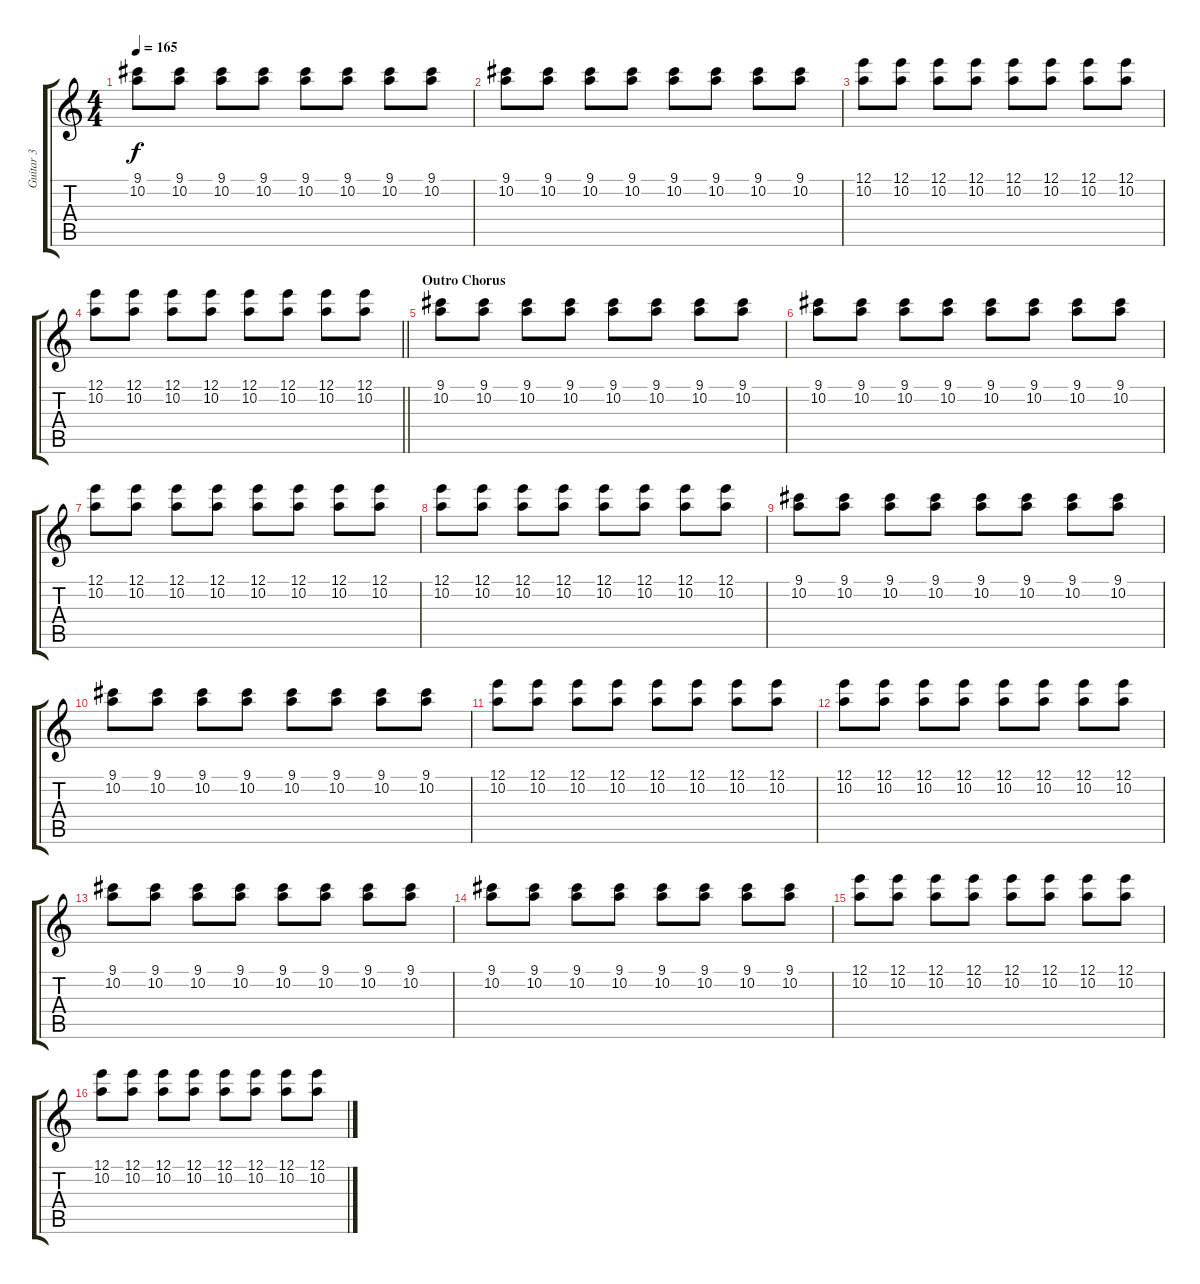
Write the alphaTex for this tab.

\track ("Guitar 3" "Guitar 3") {instrument distortionguitar}
\staff {score tabs}
\tuning (E4 B3 G3 D3 A2 D2) {hide}
\ts (4 4)
\tempo 165
\clef g2
\ks c
(9.1 10.2).8{dy f} (9.1 10.2).8 (9.1 10.2).8 (9.1 10.2).8 (9.1 10.2).8 (9.1 10.2).8 (9.1 10.2).8 (9.1 10.2).8 |
(9.1 10.2).8 (9.1 10.2).8 (9.1 10.2).8 (9.1 10.2).8 (9.1 10.2).8 (9.1 10.2).8 (9.1 10.2).8 (9.1 10.2).8 |
(12.1 10.2).8 (12.1 10.2).8 (12.1 10.2).8 (12.1 10.2).8 (12.1 10.2).8 (12.1 10.2).8 (12.1 10.2).8 (12.1 10.2).8 |
\barLineRight lightlight
(12.1 10.2).8 (12.1 10.2).8 (12.1 10.2).8 (12.1 10.2).8 (12.1 10.2).8 (12.1 10.2).8 (12.1 10.2).8 (12.1 10.2).8 |
\section ("" "Outro Chorus")
(9.1 10.2).8 (9.1 10.2).8 (9.1 10.2).8 (9.1 10.2).8 (9.1 10.2).8 (9.1 10.2).8 (9.1 10.2).8 (9.1 10.2).8 |
(9.1 10.2).8 (9.1 10.2).8 (9.1 10.2).8 (9.1 10.2).8 (9.1 10.2).8 (9.1 10.2).8 (9.1 10.2).8 (9.1 10.2).8 |
(12.1 10.2).8 (12.1 10.2).8 (12.1 10.2).8 (12.1 10.2).8 (12.1 10.2).8 (12.1 10.2).8 (12.1 10.2).8 (12.1 10.2).8 |
(12.1 10.2).8 (12.1 10.2).8 (12.1 10.2).8 (12.1 10.2).8 (12.1 10.2).8 (12.1 10.2).8 (12.1 10.2).8 (12.1 10.2).8 |
(9.1 10.2).8 (9.1 10.2).8 (9.1 10.2).8 (9.1 10.2).8 (9.1 10.2).8 (9.1 10.2).8 (9.1 10.2).8 (9.1 10.2).8 |
(9.1 10.2).8 (9.1 10.2).8 (9.1 10.2).8 (9.1 10.2).8 (9.1 10.2).8 (9.1 10.2).8 (9.1 10.2).8 (9.1 10.2).8 |
(12.1 10.2).8 (12.1 10.2).8 (12.1 10.2).8 (12.1 10.2).8 (12.1 10.2).8 (12.1 10.2).8 (12.1 10.2).8 (12.1 10.2).8 |
(12.1 10.2).8 (12.1 10.2).8 (12.1 10.2).8 (12.1 10.2).8 (12.1 10.2).8 (12.1 10.2).8 (12.1 10.2).8 (12.1 10.2).8 |
(9.1 10.2).8 (9.1 10.2).8 (9.1 10.2).8 (9.1 10.2).8 (9.1 10.2).8 (9.1 10.2).8 (9.1 10.2).8 (9.1 10.2).8 |
(9.1 10.2).8 (9.1 10.2).8 (9.1 10.2).8 (9.1 10.2).8 (9.1 10.2).8 (9.1 10.2).8 (9.1 10.2).8 (9.1 10.2).8 |
(12.1 10.2).8 (12.1 10.2).8 (12.1 10.2).8 (12.1 10.2).8 (12.1 10.2).8 (12.1 10.2).8 (12.1 10.2).8 (12.1 10.2).8 |
(12.1 10.2).8 (12.1 10.2).8 (12.1 10.2).8 (12.1 10.2).8 (12.1 10.2).8 (12.1 10.2).8 (12.1 10.2).8 (12.1 10.2).8
